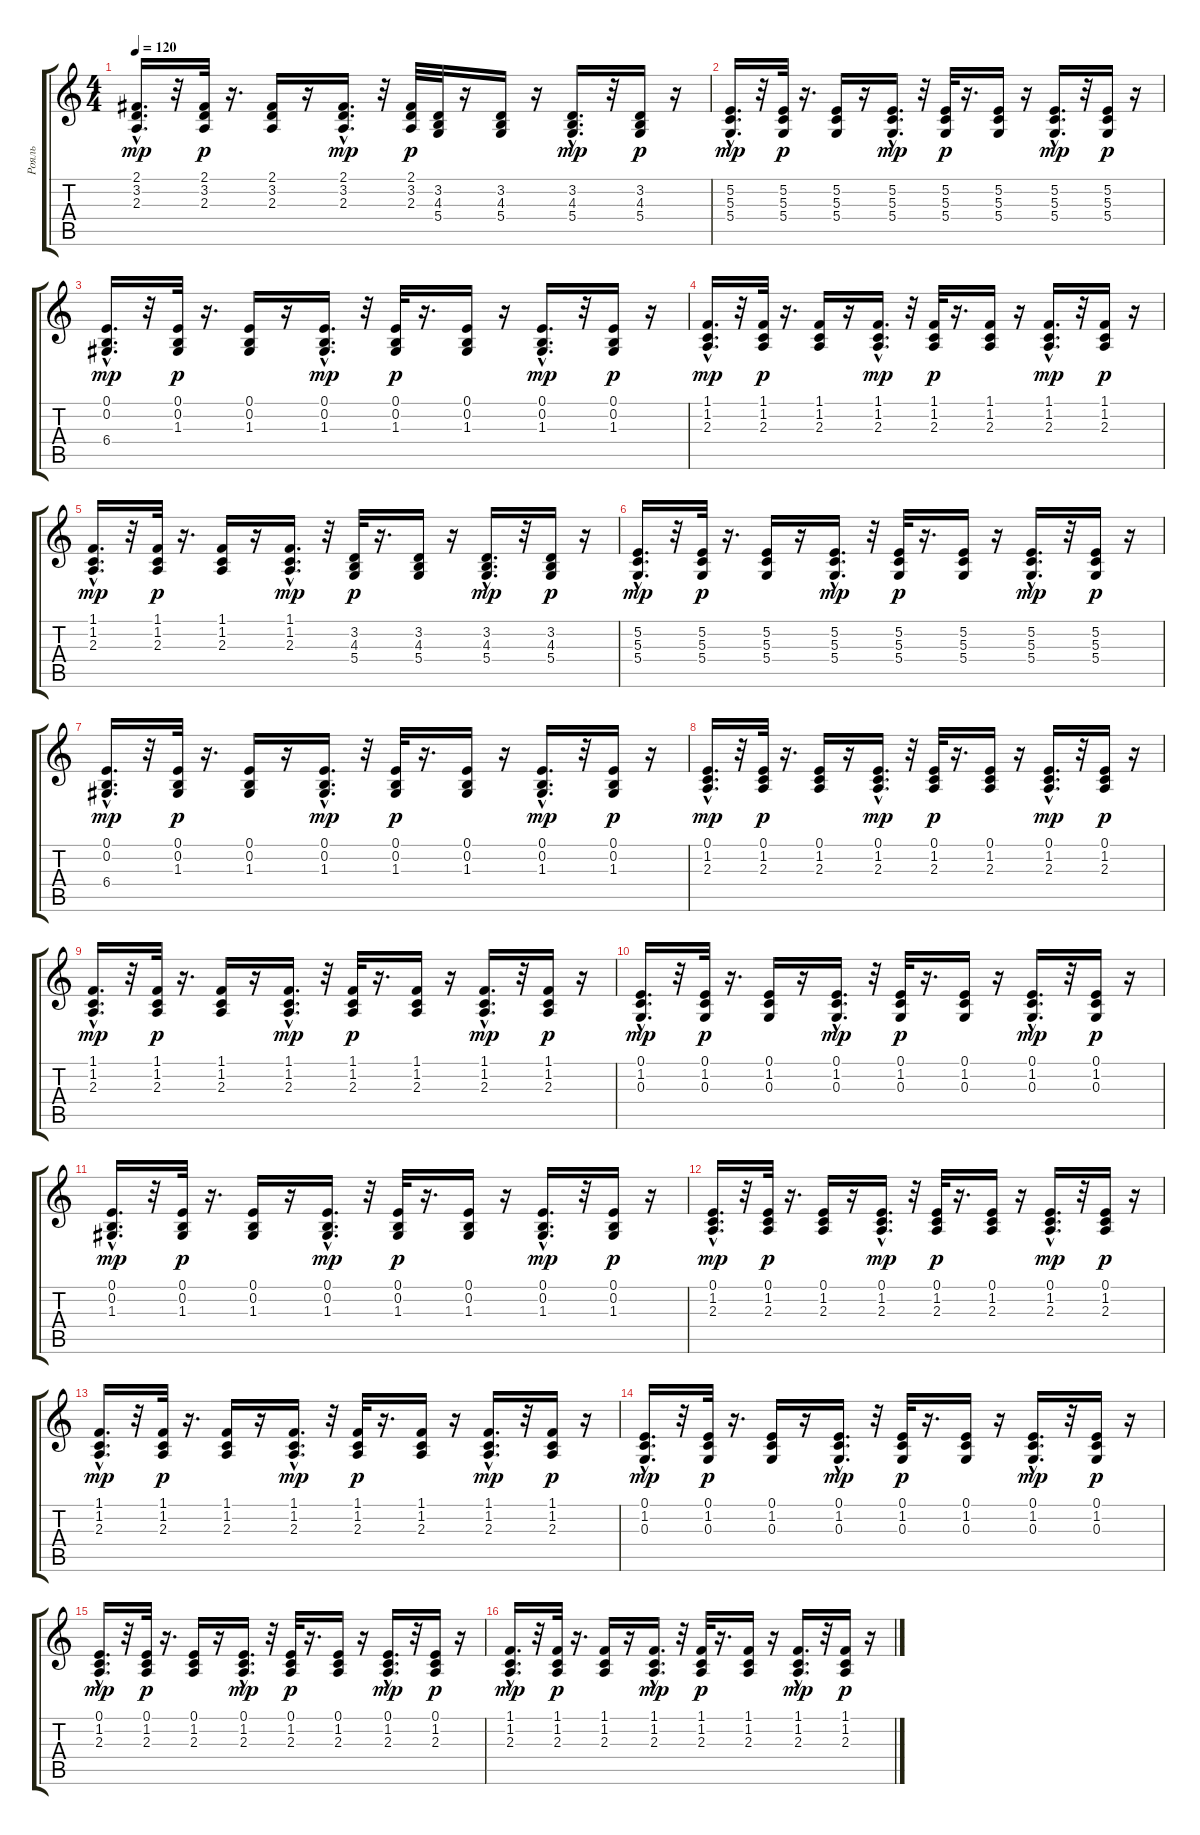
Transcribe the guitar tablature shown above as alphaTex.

\track ("Рояль" "Рояль") {instrument acousticgrandpiano}
\staff {score tabs}
\tuning (E4 B3 G3 D3 A2 E2) {hide}
\ts (4 4)
\tempo 120
\clef g2
\ks c
(2.1{hac} 3.2{hac} 2.3{hac}).16{d dy mp} r.32 (2.1 3.2 2.3).32{dy p} r.16{d} (2.1 3.2 2.3).16 r.16 (2.1{hac} 3.2{hac} 2.3{hac}).16{d dy mp} r.32 (2.1 3.2 2.3).32{dy p} (3.2 4.3 5.4).32 r.16 (3.2 4.3 5.4).16 r.16 (3.2{hac} 4.3{hac} 5.4{hac}).16{d dy mp} r.32 (3.2 4.3 5.4).16{dy p} r.16 |
(5.2{hac} 5.3{hac} 5.4{hac}).16{d dy mp} r.32 (5.2 5.3 5.4).32{dy p} r.16{d} (5.2 5.3 5.4).16 r.16 (5.2{hac} 5.3{hac} 5.4{hac}).16{d dy mp} r.32 (5.2 5.3 5.4).32{dy p} r.16{d} (5.2 5.3 5.4).16 r.16 (5.2{hac} 5.3{hac} 5.4{hac}).16{d dy mp} r.32 (5.2 5.3 5.4).16{dy p} r.16 |
(0.1{hac} 0.2{hac} 6.4{hac}).16{d dy mp} r.32 (0.1 0.2 1.3).32{dy p} r.16{d} (0.1 0.2 1.3).16 r.16 (0.1{hac} 0.2{hac} 1.3{hac}).16{d dy mp} r.32 (0.1 0.2 1.3).32{dy p} r.16{d} (0.1 0.2 1.3).16 r.16 (0.1{hac} 0.2{hac} 1.3{hac}).16{d dy mp} r.32 (0.1 0.2 1.3).16{dy p} r.16 |
(1.1{hac} 1.2{hac} 2.3{hac}).16{d dy mp} r.32 (1.1 1.2 2.3).32{dy p} r.16{d} (1.1 1.2 2.3).16 r.16 (1.1{hac} 1.2{hac} 2.3{hac}).16{d dy mp} r.32 (1.1 1.2 2.3).32{dy p} r.16{d} (1.1 1.2 2.3).16 r.16 (1.1{hac} 1.2{hac} 2.3{hac}).16{d dy mp} r.32 (1.1 1.2 2.3).16{dy p} r.16 |
(1.1{hac} 1.2{hac} 2.3{hac}).16{d dy mp} r.32 (1.1 1.2 2.3).32{dy p} r.16{d} (1.1 1.2 2.3).16 r.16 (1.1{hac} 1.2{hac} 2.3{hac}).16{d dy mp} r.32 (3.2 4.3 5.4).32{dy p} r.16{d} (3.2 4.3 5.4).16 r.16 (3.2{hac} 4.3{hac} 5.4{hac}).16{d dy mp} r.32 (3.2 4.3 5.4).16{dy p} r.16 |
(5.2{hac} 5.3{hac} 5.4{hac}).16{d dy mp} r.32 (5.2 5.3 5.4).32{dy p} r.16{d} (5.2 5.3 5.4).16 r.16 (5.2{hac} 5.3{hac} 5.4{hac}).16{d dy mp} r.32 (5.2 5.3 5.4).32{dy p} r.16{d} (5.2 5.3 5.4).16 r.16 (5.2{hac} 5.3{hac} 5.4{hac}).16{d dy mp} r.32 (5.2 5.3 5.4).16{dy p} r.16 |
(0.1{hac} 0.2{hac} 6.4{hac}).16{d dy mp} r.32 (0.1 0.2 1.3).32{dy p} r.16{d} (0.1 0.2 1.3).16 r.16 (0.1{hac} 0.2{hac} 1.3{hac}).16{d dy mp} r.32 (0.1 0.2 1.3).32{dy p} r.16{d} (0.1 0.2 1.3).16 r.16 (0.1{hac} 0.2{hac} 1.3{hac}).16{d dy mp} r.32 (0.1 0.2 1.3).16{dy p} r.16 |
(0.1{hac} 1.2{hac} 2.3{hac}).16{d dy mp} r.32 (0.1 1.2 2.3).32{dy p} r.16{d} (0.1 1.2 2.3).16 r.16 (0.1{hac} 1.2{hac} 2.3{hac}).16{d dy mp} r.32 (0.1 1.2 2.3).32{dy p} r.16{d} (0.1 1.2 2.3).16 r.16 (0.1{hac} 1.2{hac} 2.3{hac}).16{d dy mp} r.32 (0.1 1.2 2.3).16{dy p} r.16 |
(1.1{hac} 1.2{hac} 2.3{hac}).16{d dy mp} r.32 (1.1 1.2 2.3).32{dy p} r.16{d} (1.1 1.2 2.3).16 r.16 (1.1{hac} 1.2{hac} 2.3{hac}).16{d dy mp} r.32 (1.1 1.2 2.3).32{dy p} r.16{d} (1.1 1.2 2.3).16 r.16 (1.1{hac} 1.2{hac} 2.3{hac}).16{d dy mp} r.32 (1.1 1.2 2.3).16{dy p} r.16 |
(0.1{hac} 1.2{hac} 0.3{hac}).16{d dy mp} r.32 (0.1 1.2 0.3).32{dy p} r.16{d} (0.1 1.2 0.3).16 r.16 (0.1{hac} 1.2{hac} 0.3{hac}).16{d dy mp} r.32 (0.1 1.2 0.3).32{dy p} r.16{d} (0.1 1.2 0.3).16 r.16 (0.1{hac} 1.2{hac} 0.3{hac}).16{d dy mp} r.32 (0.1 1.2 0.3).16{dy p} r.16 |
(0.1{hac} 0.2{hac} 1.3{hac}).16{d dy mp} r.32 (0.1 0.2 1.3).32{dy p} r.16{d} (0.1 0.2 1.3).16 r.16 (0.1{hac} 0.2{hac} 1.3{hac}).16{d dy mp} r.32 (0.1 0.2 1.3).32{dy p} r.16{d} (0.1 0.2 1.3).16 r.16 (0.1{hac} 0.2{hac} 1.3{hac}).16{d dy mp} r.32 (0.1 0.2 1.3).16{dy p} r.16 |
(0.1{hac} 1.2{hac} 2.3{hac}).16{d dy mp} r.32 (0.1 1.2 2.3).32{dy p} r.16{d} (0.1 1.2 2.3).16 r.16 (0.1{hac} 1.2{hac} 2.3{hac}).16{d dy mp} r.32 (0.1 1.2 2.3).32{dy p} r.16{d} (0.1 1.2 2.3).16 r.16 (0.1{hac} 1.2{hac} 2.3{hac}).16{d dy mp} r.32 (0.1 1.2 2.3).16{dy p} r.16 |
(1.1{hac} 1.2{hac} 2.3{hac}).16{d dy mp} r.32 (1.1 1.2 2.3).32{dy p} r.16{d} (1.1 1.2 2.3).16 r.16 (1.1{hac} 1.2{hac} 2.3{hac}).16{d dy mp} r.32 (1.1 1.2 2.3).32{dy p} r.16{d} (1.1 1.2 2.3).16 r.16 (1.1{hac} 1.2{hac} 2.3{hac}).16{d dy mp} r.32 (1.1 1.2 2.3).16{dy p} r.16 |
(0.1{hac} 1.2{hac} 0.3{hac}).16{d dy mp} r.32 (0.1 1.2 0.3).32{dy p} r.16{d} (0.1 1.2 0.3).16 r.16 (0.1{hac} 1.2{hac} 0.3{hac}).16{d dy mp} r.32 (0.1 1.2 0.3).32{dy p} r.16{d} (0.1 1.2 0.3).16 r.16 (0.1{hac} 1.2{hac} 0.3{hac}).16{d dy mp} r.32 (0.1 1.2 0.3).16{dy p} r.16 |
(0.1{hac} 1.2{hac} 2.3{hac}).16{d dy mp} r.32 (0.1 1.2 2.3).32{dy p} r.16{d} (0.1 1.2 2.3).16 r.16 (0.1{hac} 1.2{hac} 2.3{hac}).16{d dy mp} r.32 (0.1 1.2 2.3).32{dy p} r.16{d} (0.1 1.2 2.3).16 r.16 (0.1{hac} 1.2{hac} 2.3{hac}).16{d dy mp} r.32 (0.1 1.2 2.3).16{dy p} r.16 |
(1.1{hac} 1.2{hac} 2.3{hac}).16{d dy mp} r.32 (1.1 1.2 2.3).32{dy p} r.16{d} (1.1 1.2 2.3).16 r.16 (1.1{hac} 1.2{hac} 2.3{hac}).16{d dy mp} r.32 (1.1 1.2 2.3).32{dy p} r.16{d} (1.1 1.2 2.3).16 r.16 (1.1{hac} 1.2{hac} 2.3{hac}).16{d dy mp} r.32 (1.1 1.2 2.3).16{dy p} r.16
